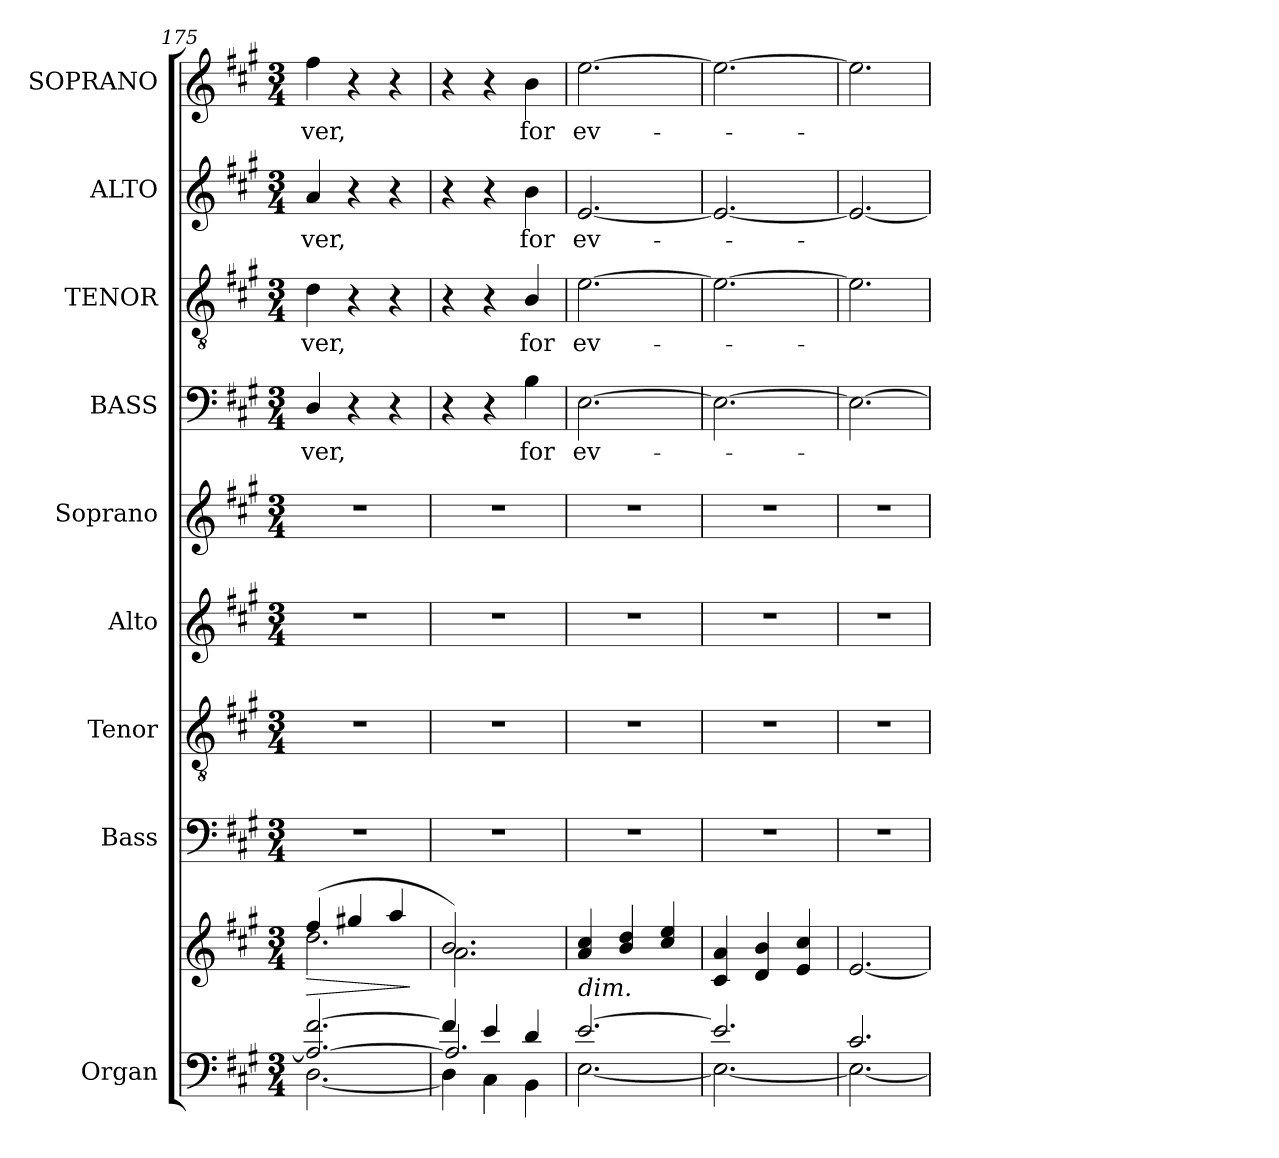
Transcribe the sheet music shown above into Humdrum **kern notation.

**kern	**kern	**dynam	**kern	**kern	**kern	**kern	**kern	**text	**kern	**text	**kern	**text	**kern	**text
*part9	*part9	*part9	*part8	*part7	*part6	*part5	*part4	*part4	*part3	*part3	*part2	*part2	*part1	*part1
*staff10	*staff9	*staff9/10	*staff8	*staff7	*staff6	*staff5	*staff4	*staff4	*staff3	*staff3	*staff2	*staff2	*staff1	*staff1
*I"Organ	*	*	*I"Bass	*I"Tenor	*I"Alto	*I"Soprano	*I"BASS	*	*I"TENOR	*	*I"ALTO	*	*I"SOPRANO	*
*I'Org.	*	*	*I'B.	*I'T.	*I'A.	*I'S.	*I'B.	*	*I'T.	*	*I'A.	*	*I'S.	*
!!LO:PB:g=z
*clefF4	*clefG2	*	*clefF4	*clefGv2	*clefG2	*clefG2	*clefF4	*	*clefGv2	*	*clefG2	*	*clefG2	*
*	*	*	*	*ITrd7c12	*	*	*	*	*ITrd7c12	*	*	*	*	*
*k[f#c#g#]	*k[f#c#g#]	*	*k[f#c#g#]	*k[f#c#g#]	*k[f#c#g#]	*k[f#c#g#]	*k[f#c#g#]	*	*k[f#c#g#]	*	*k[f#c#g#]	*	*k[f#c#g#]	*
*A:	*A:	*	*A:	*A:	*A:	*A:	*A:	*	*A:	*	*A:	*	*A:	*
*M3/4	*M3/4	*	*M3/4	*M3/4	*M3/4	*M3/4	*M3/4	*	*M3/4	*	*M3/4	*	*M3/4	*
=175	=175	=175	=175	=175	=175	=175	=175	=175	=175	=175	=175	=175	=175	=175
*^	*^	*	*	*	*	*	*	*	*	*	*	*	*	*
!	!	!	!	!LO:HP:b	!LO:N:vis=1	!LO:N:vis=1	!LO:N:vis=1	!LO:N:vis=1	!	!	!	!	!	!	!	!
!	!	!	!	!	!	!	!	!	!	!LO:LY:b:color=#000000	!	!	!	!	!	!
!	!	!	!	!	!	!	!	!	!	!	!	!LO:LY:b:color=#000000	!	!	!	!
!	!	!	!	!	!	!	!	!	!	!	!	!	!	!LO:LY:b:color=#000000	!	!
!	!	!	!	!	!	!	!	!	!	!	!	!	!	!	!	!LO:LY:b:color=#000000
2.Ai/_ [2.f#i	[2.Di\	(4ff#i/	2.ddi\	>	2.r	2.r	2.r	2.r	4Di/	-ver,	4Di\	-ver,	4ai/	-ver,	4ff#i\	-ver,
.	.	4gg#Xi/	.	.	.	.	.	.	4r	.	4r	.	4r	.	4r	.
.	.	4aai/	.	.	.	.	.	.	4r	.	4r	.	4r	.	4r	.
*v	*v	*	*	*	*	*	*	*	*	*	*	*	*	*	*	*
*	*v	*v	*	*	*	*	*	*	*	*	*	*	*	*	*
.	.	]	.	.	.	.	.	.	.	.	.	.	.	.
=176	=176	=176	=176	=176	=176	=176	=176	=176	=176	=176	=176	=176	=176	=176
*^	*^	*	*	*	*	*	*	*	*	*	*	*	*	*
*	*^	*	*	*	*	*	*	*	*	*	*	*	*	*	*	*
!	!	!	!	!	!	!LO:N:vis=1	!LO:N:vis=1	!LO:N:vis=1	!LO:N:vis=1	!	!	!	!	!	!	!	!
4f#i/]	4Di\]	2.Ai/]	2.bi/)	2.ai\	.	2.r	2.r	2.r	2.r	4r	.	4r	.	4r	.	4r	.
4ei/	4C#i\	.	.	.	.	.	.	.	.	4r	.	4r	.	4r	.	4r	.
!	!	!	!	!	!	!	!	!	!	!	!LO:LY:b:color=#000000	!	!	!	!	!	!
!	!	!	!	!	!	!	!	!	!	!	!	!	!LO:LY:b:color=#000000	!	!	!	!
!	!	!	!	!	!	!	!	!	!	!	!	!	!	!	!LO:LY:b:color=#000000	!	!
!	!	!	!	!	!	!	!	!	!	!	!	!	!	!	!	!	!LO:LY:b:color=#000000
4di/	4BBi\	.	.	.	.	.	.	.	.	4Bi\	for	4BBi/	for	4bi\	for	4bi\	for
*	*v	*v	*	*	*	*	*	*	*	*	*	*	*	*	*	*	*
*	*	*v	*v	*	*	*	*	*	*	*	*	*	*	*	*	*
=177	=177	=177	=177	=177	=177	=177	=177	=177	=177	=177	=177	=177	=177	=177	=177
!	!	!	!	!LO:N:vis=1	!LO:N:vis=1	!LO:N:vis=1	!LO:N:vis=1	!	!	!	!	!	!	!	!
!	!	!	!	!	!	!	!	!	!LO:LY:b:color=#000000	!	!	!	!	!	!
!	!	!	!	!	!	!	!	!	!	!	!LO:LY:b:color=#000000	!	!	!	!
!	!	!	!	!	!	!	!	!	!	!	!	!	!LO:LY:b:color=#000000	!	!
!LO:TX:a:i:t=dim.	!	!	!	!	!	!	!	!	!	!	!	!	!	!	!
!	!	!	!	!	!	!	!	!	!	!	!	!	!	!	!LO:LY:b:color=#000000
[2.ei/	[2.Ei\	4ai/ 4cc#i	.	2.r	2.r	2.r	2.r	[2.Ei\	ev-	[2.Ei\	ev-	[2.ei/	ev-	[2.eei\	ev-
.	.	4bi/ 4ddi	.	.	.	.	.	.	.	.	.	.	.	.	.
.	.	4cc#i/ 4eei	.	.	.	.	.	.	.	.	.	.	.	.	.
=178	=178	=178	=178	=178	=178	=178	=178	=178	=178	=178	=178	=178	=178	=178	=178
!	!	!	!	!LO:N:vis=1	!LO:N:vis=1	!LO:N:vis=1	!LO:N:vis=1	!	!	!	!	!	!	!	!
2.ei/]	2.Ei\_	4c#i/ 4ai	.	2.r	2.r	2.r	2.r	2.Ei\_	.	2.Ei\_	.	2.ei/_	.	2.eei\_	.
.	.	4di/ 4bi	.	.	.	.	.	.	.	.	.	.	.	.	.
.	.	4ei/ 4cc#i	.	.	.	.	.	.	.	.	.	.	.	.	.
=179	=179	=179	=179	=179	=179	=179	=179	=179	=179	=179	=179	=179	=179	=179	=179
!	!	!	!	!LO:N:vis=1	!LO:N:vis=1	!LO:N:vis=1	!LO:N:vis=1	!	!	!	!	!	!	!	!
2.c#i/	2.Ei\_	[2.ei/	.	2.r	2.r	2.r	2.r	2.Ei\_	.	2.Ei\]	.	2.ei/_	.	2.eei\]	.
*v	*v	*	*	*	*	*	*	*	*	*	*	*	*	*	*
=	=	=	=	=	=	=	=	=	=	=	=	=	=	=
*-	*-	*-	*-	*-	*-	*-	*-	*-	*-	*-	*-	*-	*-	*-
